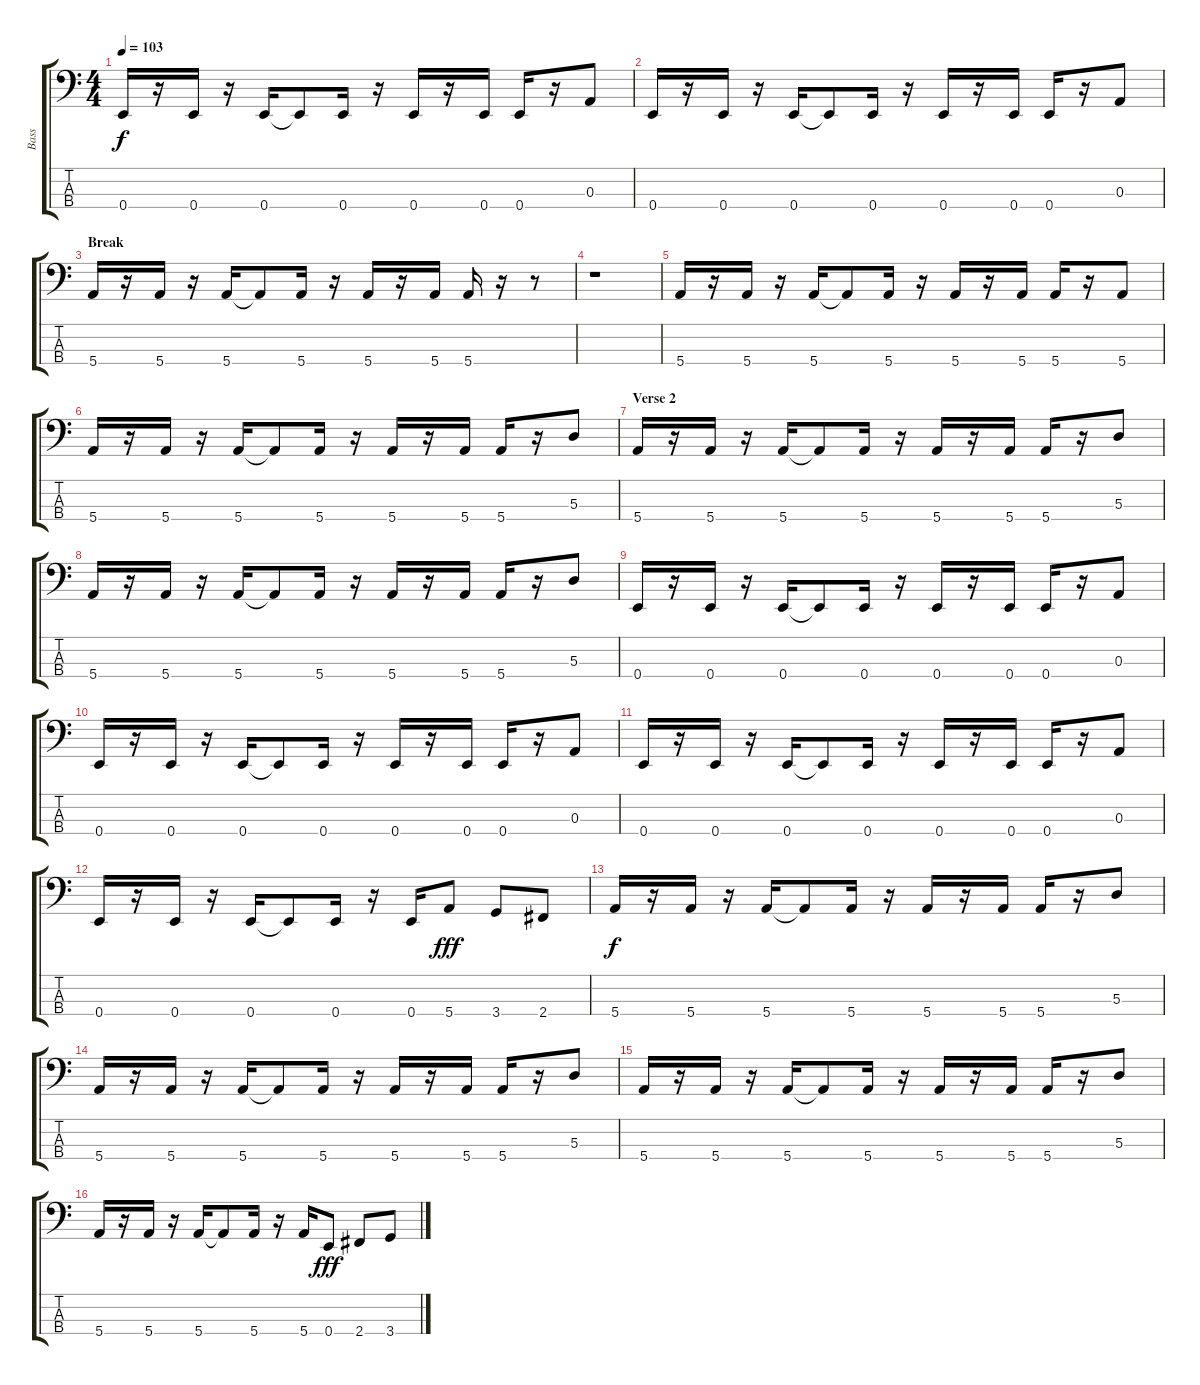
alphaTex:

\track ("Bass" "Bass") {instrument electricbasspick}
\staff {score tabs}
\tuning (G2 D2 A1 E1) {hide}
\ts (4 4)
\tempo 103
\clef f4
\ks c
0.4.16{dy f} r.16 0.4.16 r.16 0.4.16 0.4{t}.8 0.4.16 r.16 0.4.16 r.16 0.4.16 0.4.16 r.16 0.3.8 |
0.4.16 r.16 0.4.16 r.16 0.4.16 0.4{t}.8 0.4.16 r.16 0.4.16 r.16 0.4.16 0.4.16 r.16 0.3.8 |
\section ("" "Break ")
5.4.16 r.16 5.4.16 r.16 5.4.16 5.4{t}.8 5.4.16 r.16 5.4.16 r.16 5.4.16 5.4.16 r.16 r.8 |
r.1 |
5.4.16 r.16 5.4.16 r.16 5.4.16 5.4{t}.8 5.4.16 r.16 5.4.16 r.16 5.4.16 5.4.16 r.16 5.4.8 |
5.4.16 r.16 5.4.16 r.16 5.4.16 5.4{t}.8 5.4.16 r.16 5.4.16 r.16 5.4.16 5.4.16 r.16 5.3.8 |
\section ("" "Verse 2")
5.4.16 r.16 5.4.16 r.16 5.4.16 5.4{t}.8 5.4.16 r.16 5.4.16 r.16 5.4.16 5.4.16 r.16 5.3.8 |
5.4.16 r.16 5.4.16 r.16 5.4.16 5.4{t}.8 5.4.16 r.16 5.4.16 r.16 5.4.16 5.4.16 r.16 5.3.8 |
0.4.16 r.16 0.4.16 r.16 0.4.16 0.4{t}.8 0.4.16 r.16 0.4.16 r.16 0.4.16 0.4.16 r.16 0.3.8 |
0.4.16 r.16 0.4.16 r.16 0.4.16 0.4{t}.8 0.4.16 r.16 0.4.16 r.16 0.4.16 0.4.16 r.16 0.3.8 |
0.4.16 r.16 0.4.16 r.16 0.4.16 0.4{t}.8 0.4.16 r.16 0.4.16 r.16 0.4.16 0.4.16 r.16 0.3.8 |
0.4.16 r.16 0.4.16 r.16 0.4.16 0.4{t}.8 0.4.16 r.16 0.4.16 5.4.8{dy fff} 3.4.8 2.4.8 |
5.4.16{dy f} r.16 5.4.16 r.16 5.4.16 5.4{t}.8 5.4.16 r.16 5.4.16 r.16 5.4.16 5.4.16 r.16 5.3.8 |
5.4.16 r.16 5.4.16 r.16 5.4.16 5.4{t}.8 5.4.16 r.16 5.4.16 r.16 5.4.16 5.4.16 r.16 5.3.8 |
5.4.16 r.16 5.4.16 r.16 5.4.16 5.4{t}.8 5.4.16 r.16 5.4.16 r.16 5.4.16 5.4.16 r.16 5.3.8 |
5.4.16 r.16 5.4.16 r.16 5.4.16 5.4{t}.8 5.4.16 r.16 5.4.16 0.4.8{dy fff} 2.4.8 3.4.8
